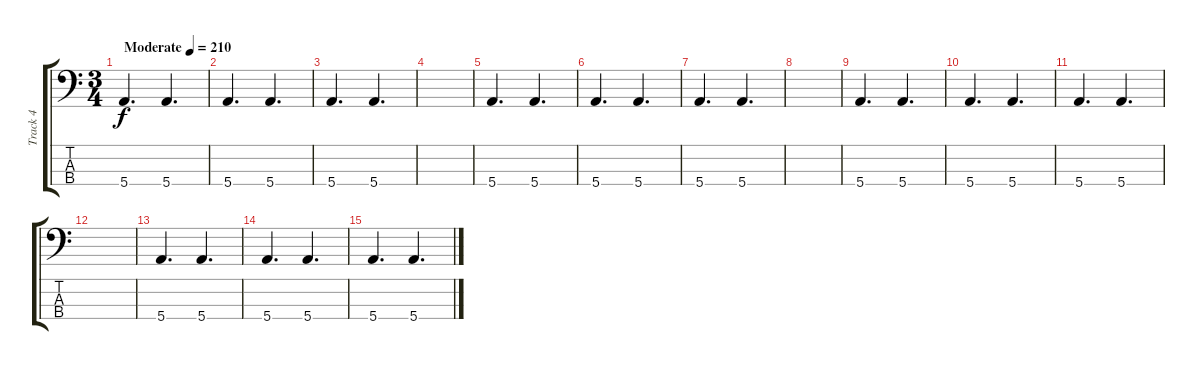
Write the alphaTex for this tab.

\track ("Track 4" "Track 4") {instrument slapbass1}
\staff {score tabs}
\tuning (G2 D2 A1 E1) {hide}
\ts (3 4)
\tempo (210 "Moderate")
\clef f4
\ks c
5.4.4{d dy f instrument slapbass1} 5.4.4{d} |
5.4.4{d} 5.4.4{d} |
5.4.4{d} 5.4.4{d} |
|
5.4.4{d} 5.4.4{d} |
5.4.4{d} 5.4.4{d} |
5.4.4{d} 5.4.4{d} |
|
5.4.4{d} 5.4.4{d} |
5.4.4{d} 5.4.4{d} |
5.4.4{d} 5.4.4{d} |
|
5.4.4{d} 5.4.4{d} |
5.4.4{d} 5.4.4{d} |
5.4.4{d} 5.4.4{d}
